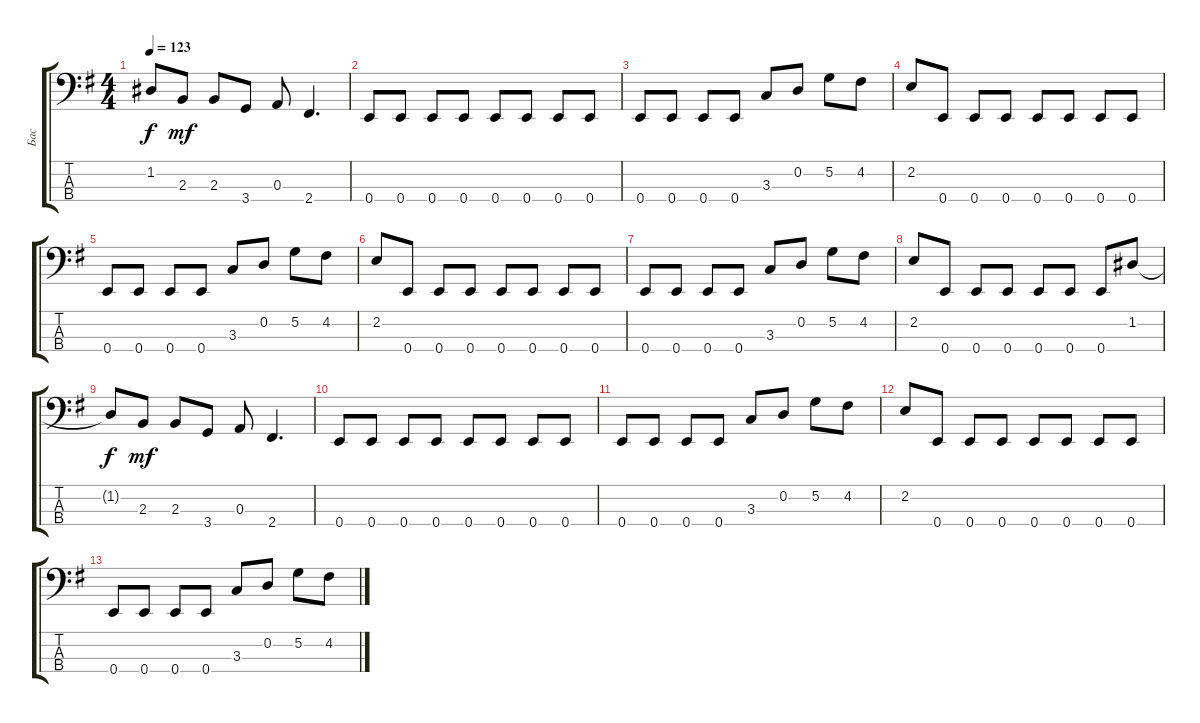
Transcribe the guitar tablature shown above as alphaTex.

\track ("Бас" "Бас") {instrument electricbassfinger}
\staff {score tabs}
\tuning (G2 D2 A1 E1) {hide}
\ts (4 4)
\tempo 123
\clef f4
\ks eminor
1.2{t}.8{dy f} 2.3.8{dy mf} 2.3.8 3.4.8 0.3.8 2.4.4{d} |
0.4.8 0.4.8 0.4.8 0.4.8 0.4.8 0.4.8 0.4.8 0.4.8 |
0.4.8 0.4.8 0.4.8 0.4.8 3.3.8 0.2.8 5.2.8 4.2.8 |
2.2.8 0.4.8 0.4.8 0.4.8 0.4.8 0.4.8 0.4.8 0.4.8 |
0.4.8 0.4.8 0.4.8 0.4.8 3.3.8 0.2.8 5.2.8 4.2.8 |
2.2.8 0.4.8 0.4.8 0.4.8 0.4.8 0.4.8 0.4.8 0.4.8 |
0.4.8 0.4.8 0.4.8 0.4.8 3.3.8 0.2.8 5.2.8 4.2.8 |
2.2.8 0.4.8 0.4.8 0.4.8 0.4.8 0.4.8 0.4.8 1.2.8 |
1.2{t}.8{dy f} 2.3.8{dy mf} 2.3.8 3.4.8 0.3.8 2.4.4{d} |
0.4.8 0.4.8 0.4.8 0.4.8 0.4.8 0.4.8 0.4.8 0.4.8 |
0.4.8 0.4.8 0.4.8 0.4.8 3.3.8 0.2.8 5.2.8 4.2.8 |
2.2.8 0.4.8 0.4.8 0.4.8 0.4.8 0.4.8 0.4.8 0.4.8 |
0.4.8 0.4.8 0.4.8 0.4.8 3.3.8 0.2.8 5.2.8 4.2.8
